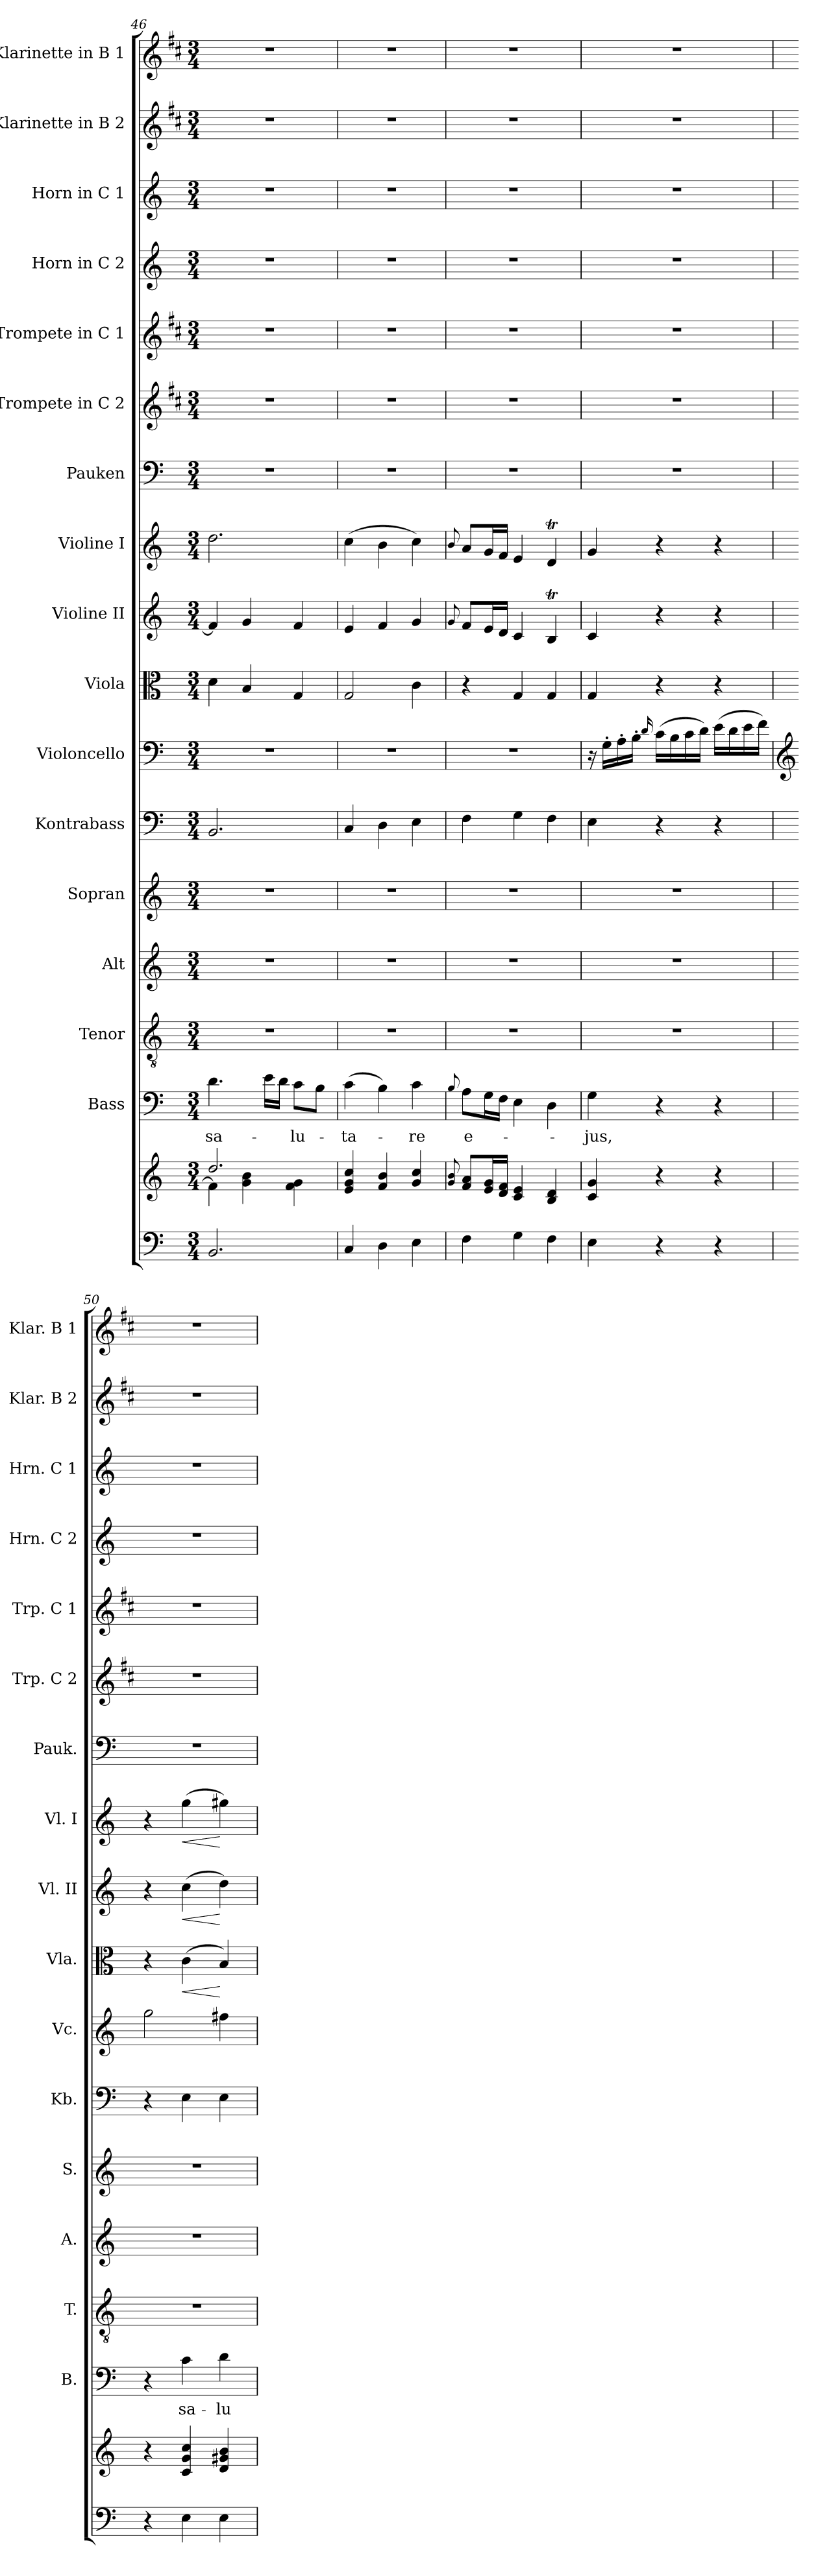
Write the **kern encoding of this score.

**kern	**kern	**kern	**text	**kern	**kern	**kern	**kern	**kern	**kern	**dynam	**kern	**dynam	**kern	**dynam	**kern	**kern	**kern	**kern	**kern	**kern	**kern
*part17	*part17	*part16	*part16	*part15	*part14	*part13	*part12	*part11	*part10	*part10	*part9	*part9	*part8	*part8	*part7	*part6	*part5	*part4	*part3	*part2	*part1
*staff18	*staff17	*staff16	*staff16	*staff15	*staff14	*staff13	*staff12	*staff11	*staff10	*staff10	*staff9	*staff9	*staff8	*staff8	*staff7	*staff6	*staff5	*staff4	*staff3	*staff2	*staff1
*	*	*I"Bass	*	*I"Tenor	*I"Alt	*I"Sopran	*I"Kontrabass	*I"Violoncello	*I"Viola	*	*I"Violine II	*	*I"Violine I	*	*I"Pauken	*I"Trompete in C 2	*I"Trompete in C 1	*I"Horn in C 2	*I"Horn in C 1	*I"Klarinette in B 2	*I"Klarinette in B 1
*	*	*I'B.	*	*I'T.	*I'A.	*I'S.	*I'Kb.	*I'Vc.	*I'Vla.	*	*I'Vl. II	*	*I'Vl. I	*	*I'Pauk.	*I'Trp. C 2	*I'Trp. C 1	*I'Hrn. C 2	*I'Hrn. C 1	*I'Klar. B 2	*I'Klar. B 1
*clefF4	*clefG2	*clefF4	*	*clefGv2	*clefG2	*clefG2	*clefF4	*clefF4	*clefC3	*	*clefG2	*	*clefG2	*	*clefF4	*clefG2	*clefG2	*clefG2	*clefG2	*clefG2	*clefG2
*	*	*	*	*	*	*	*ITrd7c12	*	*	*	*	*	*	*	*	*ITrd1c2	*ITrd1c2	*ITrd7c12	*ITrd7c12	*ITrd1c2	*ITrd1c2
*k[]	*k[]	*k[]	*	*k[]	*k[]	*k[]	*k[]	*k[]	*k[]	*	*k[]	*	*k[]	*	*k[]	*k[]	*k[]	*k[]	*k[]	*k[]	*k[]
*C:	*C:	*C:	*	*C:	*C:	*C:	*C:	*C:	*C:	*	*C:	*	*C:	*	*C:	*C:	*C:	*C:	*C:	*C:	*C:
*M3/4	*M3/4	*M3/4	*	*M3/4	*M3/4	*M3/4	*M3/4	*M3/4	*M3/4	*	*M3/4	*	*M3/4	*	*M3/4	*M3/4	*M3/4	*M3/4	*M3/4	*M3/4	*M3/4
=46	=46	=46	=46	=46	=46	=46	=46	=46	=46	=46	=46	=46	=46	=46	=46	=46	=46	=46	=46	=46	=46
*	*^	*	*	*	*	*	*	*	*	*	*	*	*	*	*	*	*	*	*	*	*
!	!	!	!	!LO:LY:b	!	!	!	!	!	!	!	!	!	!	!	!	!	!	!	!	!	!
2.BB/	2.dd/	4f\]	4.d\	sa-	2.r	2.r	2.r	2.BBB/	2.r	4d\	.	4f/]	.	2.dd\	.	2.r	2.r	2.r	2.r	2.r	2.r	2.r
.	.	4g\ 4b\	.	.	.	.	.	.	.	4B/	.	4g/	.	.	.	.	.	.	.	.	.	.
.	.	.	16e\LL	.	.	.	.	.	.	.	.	.	.	.	.	.	.	.	.	.	.	.
.	.	.	16d\JJ	.	.	.	.	.	.	.	.	.	.	.	.	.	.	.	.	.	.	.
!	!	!	!	!LO:LY:b	!	!	!	!	!	!	!	!	!	!	!	!	!	!	!	!	!	!
.	.	4f\ 4g\	8c\L	-lu-	.	.	.	.	.	4G/	.	4f/	.	.	.	.	.	.	.	.	.	.
.	.	.	8B\J	.	.	.	.	.	.	.	.	.	.	.	.	.	.	.	.	.	.	.
*	*v	*v	*	*	*	*	*	*	*	*	*	*	*	*	*	*	*	*	*	*	*	*
=47	=47	=47	=47	=47	=47	=47	=47	=47	=47	=47	=47	=47	=47	=47	=47	=47	=47	=47	=47	=47	=47
!	!	!	!LO:LY:b	!	!	!	!	!	!	!	!	!	!	!	!	!	!	!	!	!	!
4C/	4e/ 4g/ 4cc/	(>4c\	-ta-	2.r	2.r	2.r	4CC/	2.r	2G/	.	4e/	.	(>4cc\	.	2.r	2.r	2.r	2.r	2.r	2.r	2.r
4D\	4f/ 4b/	4B\)	.	.	.	.	4DD\	.	.	.	4f/	.	4b\	.	.	.	.	.	.	.	.
!	!	!	!LO:LY:b	!	!	!	!	!	!	!	!	!	!	!	!	!	!	!	!	!	!
4E\	4g/ 4cc/	4c\	-re	.	.	.	4EE\	.	4c\	.	4g/	.	4cc\)	.	.	.	.	.	.	.	.
!!LO:PB:g=z
=48	=48	=48	=48	=48	=48	=48	=48	=48	=48	=48	=48	=48	=48	=48	=48	=48	=48	=48	=48	=48	=48
.	8qqg/ 8qqb/	8qqB/	.	.	.	.	.	.	.	.	8qqg/	.	8qqb/	.	.	.	.	.	.	.	.
!	!	!	!LO:LY:b	!	!	!	!	!	!	!	!	!	!	!	!	!	!	!	!	!	!
4F\	8f/ 8a/L	8A\L	e-	2.r	2.r	2.r	4FF\	2.r	4r	.	8f/L	.	8a/L	.	2.r	2.r	2.r	2.r	2.r	2.r	2.r
.	16e/ 16g/L	16G\L	.	.	.	.	.	.	.	.	16e/L	.	16g/L	.	.	.	.	.	.	.	.
.	16d/ 16f/JJ	16F\JJ	.	.	.	.	.	.	.	.	16d/JJ	.	16f/JJ	.	.	.	.	.	.	.	.
4G\	4c/ 4e/	4E\	.	.	.	.	4GG\	.	4G/	.	4c/	.	4e/	.	.	.	.	.	.	.	.
4F\	4B/ 4d/	4D\	.	.	.	.	4FF\	.	4G/	.	4Bt/	.	4dT/	.	.	.	.	.	.	.	.
=49	=49	=49	=49	=49	=49	=49	=49	=49	=49	=49	=49	=49	=49	=49	=49	=49	=49	=49	=49	=49	=49
!	!	!	!LO:LY:b	!	!	!	!	!	!	!	!	!	!	!	!	!	!	!	!	!	!
4E\	4c/ 4g/	4G\	-jus,	2.r	2.r	2.r	4EE\	16r	4G/	.	4c/	.	4g/	.	2.r	2.r	2.r	2.r	2.r	2.r	2.r
.	.	.	.	.	.	.	.	16G'>\LL	.	.	.	.	.	.	.	.	.	.	.	.	.
.	.	.	.	.	.	.	.	16A'>\	.	.	.	.	.	.	.	.	.	.	.	.	.
.	.	.	.	.	.	.	.	16B'>\JJ	.	.	.	.	.	.	.	.	.	.	.	.	.
.	.	.	.	.	.	.	.	16qqd/	.	.	.	.	.	.	.	.	.	.	.	.	.
4r	4r	4r	.	.	.	.	4r	(>16c\LL	4r	.	4r	.	4r	.	.	.	.	.	.	.	.
.	.	.	.	.	.	.	.	16B\	.	.	.	.	.	.	.	.	.	.	.	.	.
.	.	.	.	.	.	.	.	16c\	.	.	.	.	.	.	.	.	.	.	.	.	.
.	.	.	.	.	.	.	.	16d\JJ)	.	.	.	.	.	.	.	.	.	.	.	.	.
4r	4r	4r	.	.	.	.	4r	(>16e\LL	4r	.	4r	.	4r	.	.	.	.	.	.	.	.
.	.	.	.	.	.	.	.	16d\	.	.	.	.	.	.	.	.	.	.	.	.	.
.	.	.	.	.	.	.	.	16e\	.	.	.	.	.	.	.	.	.	.	.	.	.
.	.	.	.	.	.	.	.	16f\JJ)	.	.	.	.	.	.	.	.	.	.	.	.	.
=50	=50	=50	=50	=50	=50	=50	=50	=50	=50	=50	=50	=50	=50	=50	=50	=50	=50	=50	=50	=50	=50
*	*	*	*	*	*	*	*	*clefG2	*	*	*	*	*	*	*	*	*	*	*	*	*
4r	4r	4r	.	2.r	2.r	2.r	4r	2gg\	4r	.	4r	.	4r	.	2.r	2.r	2.r	2.r	2.r	2.r	2.r
!	!	!	!LO:LY:b	!	!	!	!	!	!	!LO:HP:b	!	!LO:HP:b	!	!LO:HP:b	!	!	!	!	!	!	!
4E\	4c/ 4g/ 4cc/	4c\	sa-	.	.	.	4EE\	.	(>4c\	<	(>4cc\	<	(>4gg\	<	.	.	.	.	.	.	.
!	!	!	!LO:LY:b	!	!	!	!	!	!	!	!	!	!	!	!	!	!	!	!	!	!
4E\	4d/ 4g#X/ 4b/	4d\	-lu-	.	.	.	4EE\	4ff#X\	4B/)	[	4dd\)	[	4gg#X\)	[	.	.	.	.	.	.	.
=	=	=	=	=	=	=	=	=	=	=	=	=	=	=	=	=	=	=	=	=	=
*-	*-	*-	*-	*-	*-	*-	*-	*-	*-	*-	*-	*-	*-	*-	*-	*-	*-	*-	*-	*-	*-
